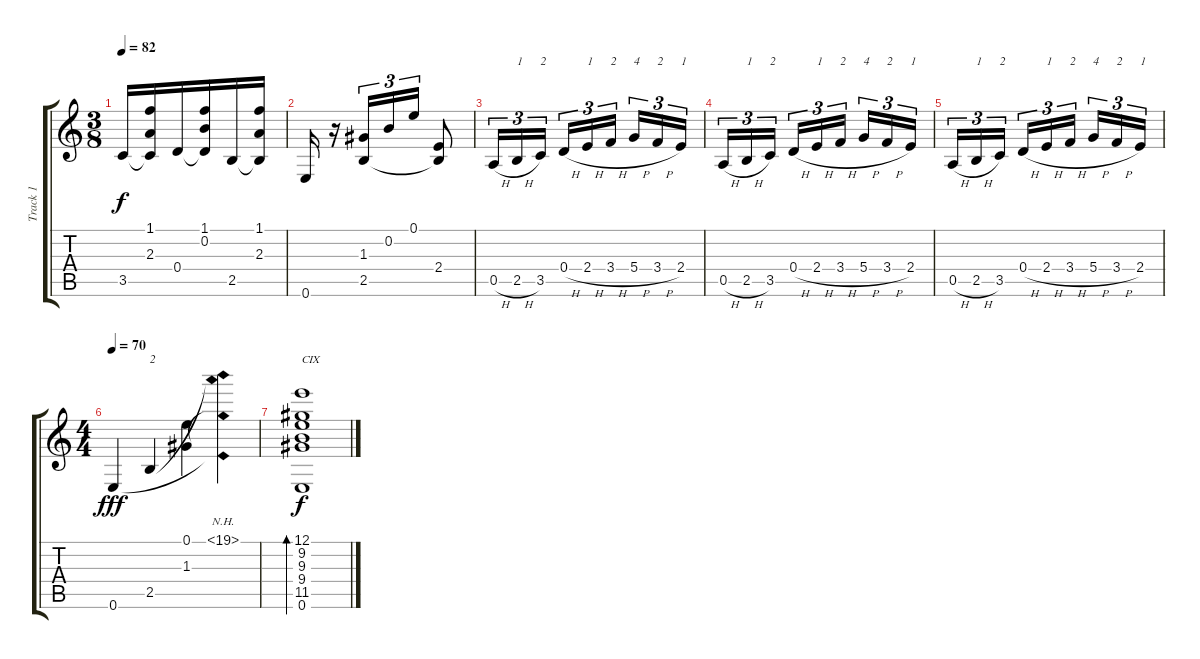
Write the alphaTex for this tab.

\track ("Track 1" "Track 1") {instrument acousticguitarnylon}
\staff {score tabs}
\tuning (E4 B3 G3 D3 A2 E2) {hide}
\ts (3 8)
\tempo 82
\clef g2
\ks c
3.5.16{dy f} (1.1 2.3 3.5{t}).16 0.4.16 (1.1 0.2 0.4{t}).16 2.5.16 (1.1 2.3 2.5{t}).16 |
0.6.16 r.16 (1.3 2.5).16{tu (3 2)} 0.2.16{tu (3 2)} 0.1.16{tu (3 2)} (2.4 2.5{t}).8 |
0.5{h}.16{tu (3 2)} 2.5{h}.16{tu (3 2) txt "1"} 3.5.16{tu (3 2) txt "2"} 0.4{h}.16{tu (3 2)} 2.4{h}.16{tu (3 2) txt "1"} 3.4{h}.16{tu (3 2) txt "2"} 5.4{h}.16{tu (3 2) txt "4"} 3.4{h}.16{tu (3 2) txt "2"} 2.4.16{tu (3 2) txt "1"} |
0.5{h}.16{tu (3 2)} 2.5{h}.16{tu (3 2) txt "1"} 3.5.16{tu (3 2) txt "2"} 0.4{h}.16{tu (3 2)} 2.4{h}.16{tu (3 2) txt "1"} 3.4{h}.16{tu (3 2) txt "2"} 5.4{h}.16{tu (3 2) txt "4"} 3.4{h}.16{tu (3 2) txt "2"} 2.4.16{tu (3 2) txt "1"} |
0.5{h}.16{tu (3 2)} 2.5{h}.16{tu (3 2) txt "1"} 3.5.16{tu (3 2) txt "2"} 0.4{h}.16{tu (3 2)} 2.4{h}.16{tu (3 2) txt "1"} 3.4{h}.16{tu (3 2) txt "2"} 5.4{h}.16{tu (3 2) txt "4"} 3.4{h}.16{tu (3 2) txt "2"} 2.4.16{tu (3 2) txt "1"} |
\ts (4 4)
\tempo 70
0.6.4{dy fff} 2.5.4{txt "2"} (0.1 1.3).4 (19.1{nh} 1.3{nh t} 2.5{nh t} 0.6{nh t}).4 |
(12.1 9.2 9.3 9.4 11.5 0.6).1{bd 480 txt "CIX" dy f}
